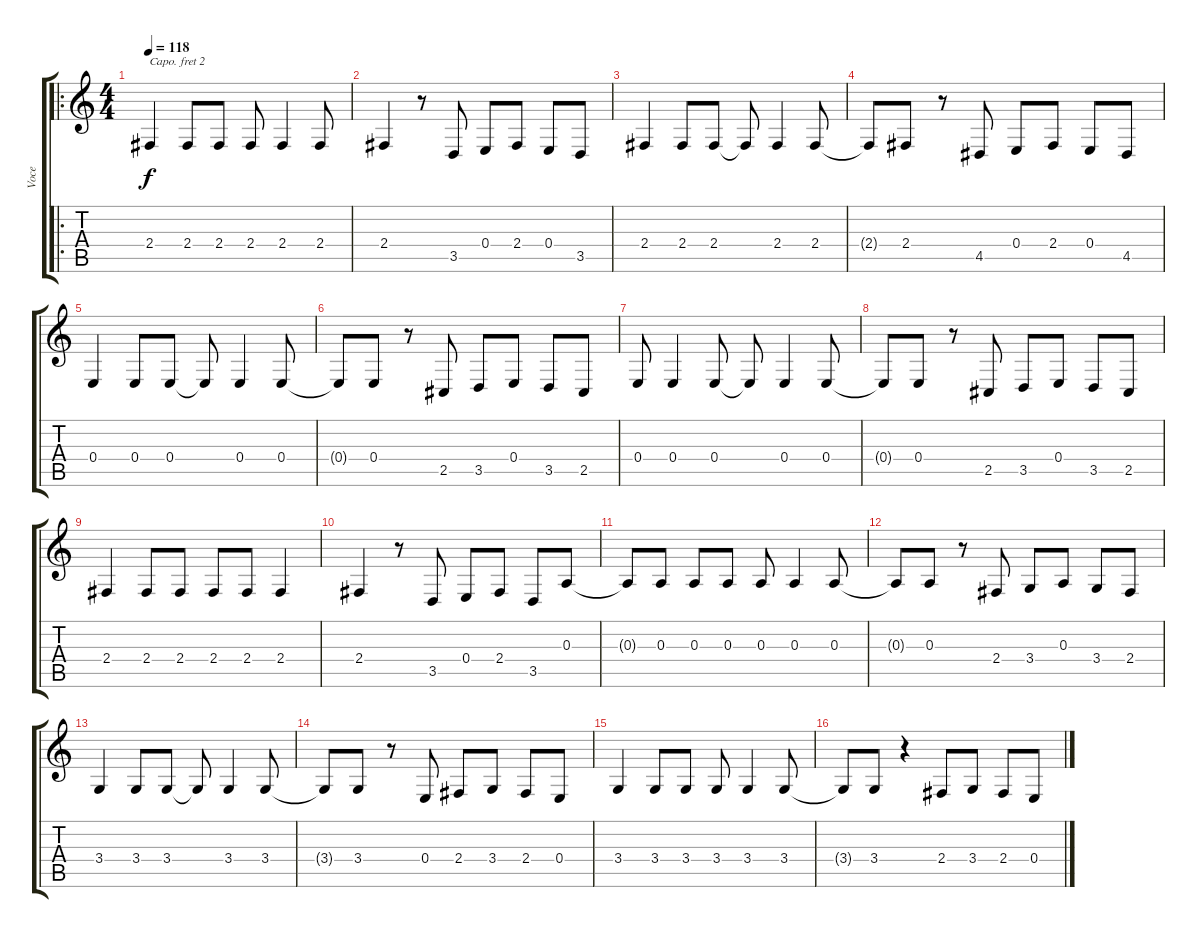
\track ("Voce" "Voce") {instrument flute}
\staff {score tabs}
\capo 2
\tuning (E4 B3 G3 D3 A2 E2) {hide}
\ro
\ts (4 4)
\tempo 118
\clef g2
\ks c
2.4.4{dy f instrument flute} 2.4.8 2.4.8 2.4.8 2.4.4 2.4.8 |
2.4.4 r.8 3.5.8 0.4.8 2.4.8 0.4.8 3.5.8 |
2.4.4 2.4.8 2.4.8 2.4{t}.8 2.4.4 2.4.8 |
2.4{t}.8 2.4.8 r.8 4.5.8 0.4.8 2.4.8 0.4.8 4.5.8 |
0.4.4 0.4.8 0.4.8 0.4{t}.8 0.4.4 0.4.8 |
0.4{t}.8 0.4.8 r.8 2.5.8 3.5.8 0.4.8 3.5.8 2.5.8 |
0.4.8 0.4.4 0.4.8 0.4{t}.8 0.4.4 0.4.8 |
0.4{t}.8 0.4.8 r.8 2.5.8 3.5.8 0.4.8 3.5.8 2.5.8 |
2.4.4 2.4.8 2.4.8 2.4.8 2.4.8 2.4.4 |
2.4.4 r.8 3.5.8 0.4.8 2.4.8 3.5.8 0.3.8 |
0.3{t}.8 0.3.8 0.3.8 0.3.8 0.3.8 0.3.4 0.3.8 |
0.3{t}.8 0.3.8 r.8 2.4.8 3.4.8 0.3.8 3.4.8 2.4.8 |
3.4.4 3.4.8 3.4.8 3.4{t}.8 3.4.4 3.4.8 |
3.4{t}.8 3.4.8 r.8 0.4.8 2.4.8 3.4.8 2.4.8 0.4.8 |
3.4.4 3.4.8 3.4.8 3.4.8 3.4.4 3.4.8 |
3.4{t}.8 3.4.8 r.4 2.4.8 3.4.8 2.4.8 0.4.8
